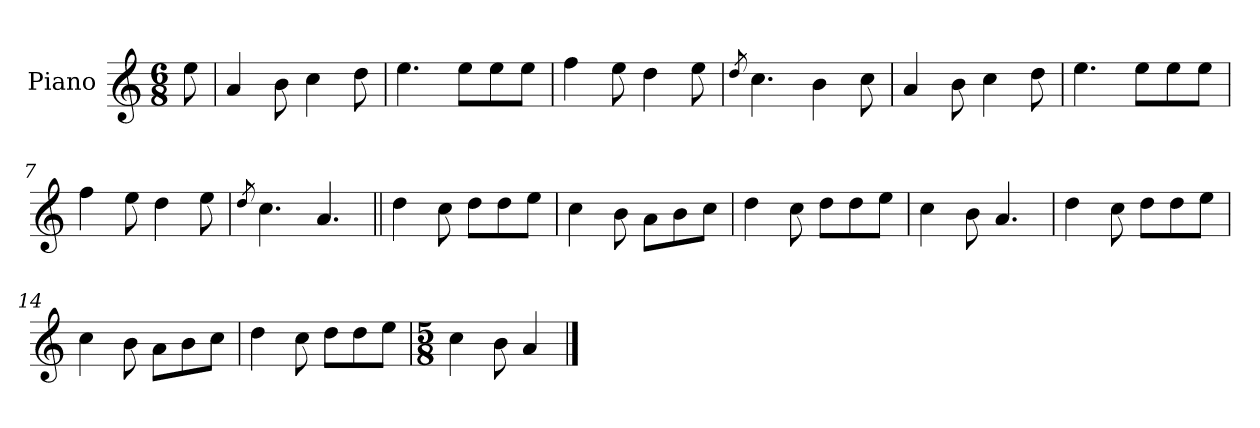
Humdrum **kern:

**kern
*part1
*staff1
*I"Piano
*I'Pno.
*clefG2
*k[]
*M6/8
=
8ee\
=1
4a/
8b\
4cc\
8dd\
=2
4.ee\
8ee\L
8ee\
8ee\J
=3
4ff\
8ee\
4dd\
8ee\
=4
8qdd/
4.cc\
4b\
8cc\
=5
4a/
8b\
4cc\
8dd\
=6
4.ee\
8ee\L
8ee\
8ee\J
=7
4ff\
8ee\
4dd\
8ee\
=8
8qdd/
4.cc\
4.a/
!!LO:LB:g=z
=9||
4dd\
8cc\
8dd\L
8dd\
8ee\J
=10
4cc\
8b\
8a\L
8b\
8cc\J
=11
4dd\
8cc\
8dd\L
8dd\
8ee\J
=12
4cc\
8b\
4.a/
=13
4dd\
8cc\
8dd\L
8dd\
8ee\J
=14
4cc\
8b\
8a\L
8b\
8cc\J
=15
4dd\
8cc\
8dd\L
8dd\
8ee\J
=16
*M5/8
4cc\
8b\
4a/
==
*-
